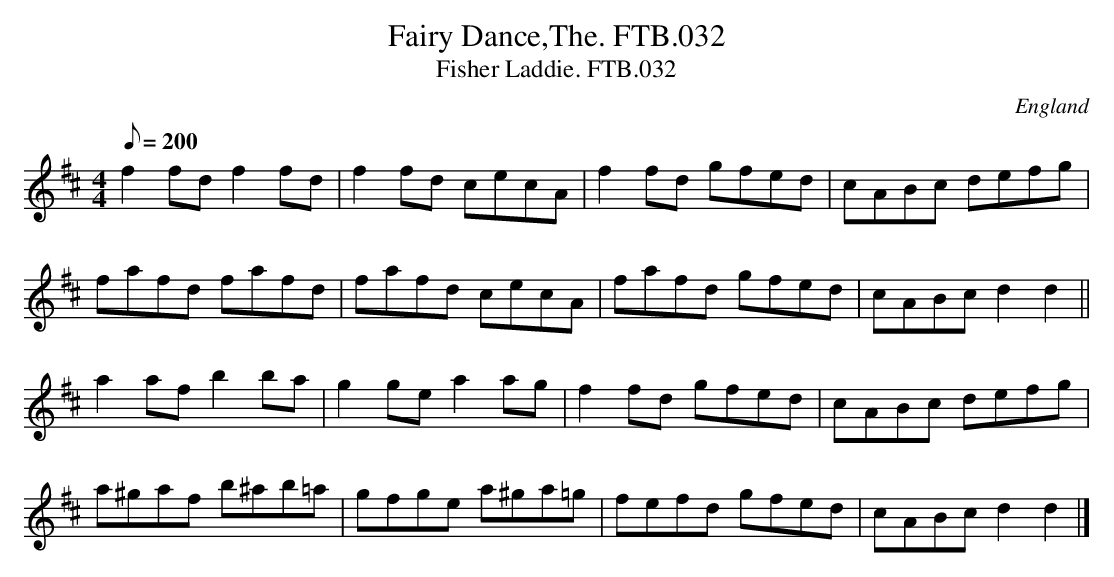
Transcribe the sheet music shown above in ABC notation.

X:1
T:Fairy Dance,The. FTB.032
T:Fisher Laddie. FTB.032
M:4/4
Q:200
O:England
K:D major
f2fdf2fd|f2fd cecA|f2fd gfed|cABc defg|
fafd fafd|fafd cecA|fafd gfed|cABcd2d2||
a2afb2ba|g2gea2ag|f2fd gfed|cABc defg|
a^gaf b^ab=a|gfge a^ga=g|fefd gfed|cABcd2d2|]
